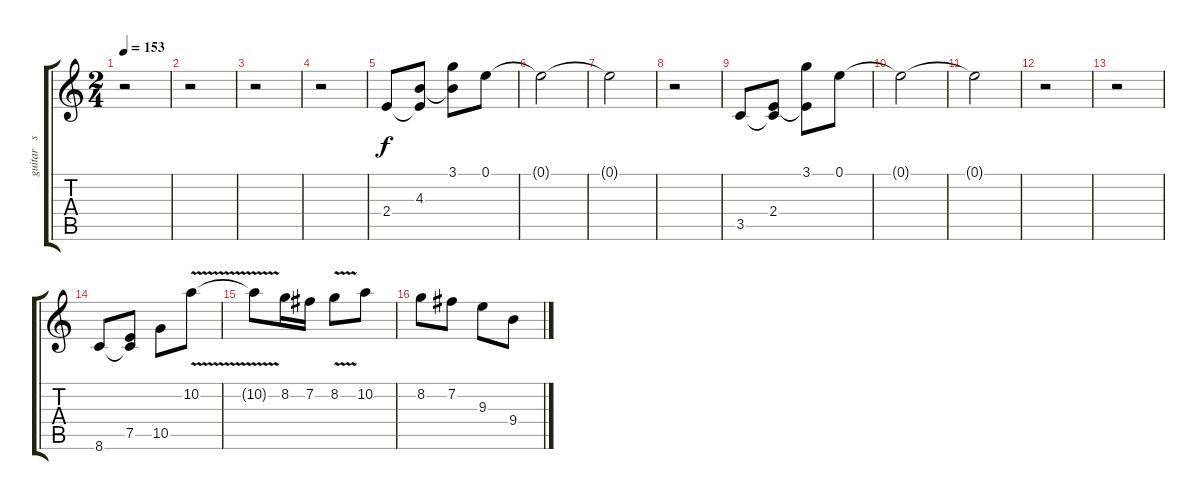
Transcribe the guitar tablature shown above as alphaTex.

\track ("guitar   solo    left" "guitar   s") {instrument overdrivenguitar}
\staff {score tabs}
\tuning (E4 B3 G3 D3 A2 E2) {hide}
\ts (2 4)
\tempo 153
\clef g2
\ks c
r.2{dy f} |
r.2 |
r.2 |
r.2 |
2.4.8 (4.3 2.4{t}).8 (3.1 4.3{t}).8 0.1.8 |
0.1{t}.2 |
0.1{t}.2 |
r.2 |
3.5.8 (2.4 3.5{t}).8 (3.1 2.4{t}).8 0.1.8 |
0.1{t}.2 |
0.1{t}.2 |
r.2 |
r.2 |
8.6.8 (7.5 8.6{t}).8 10.5.8 10.2{v}.8 |
10.2{t}.8 8.2.16 7.2.16 8.2{v}.8 10.2.8 |
8.2.8 7.2.8 9.3.8 9.4.8
